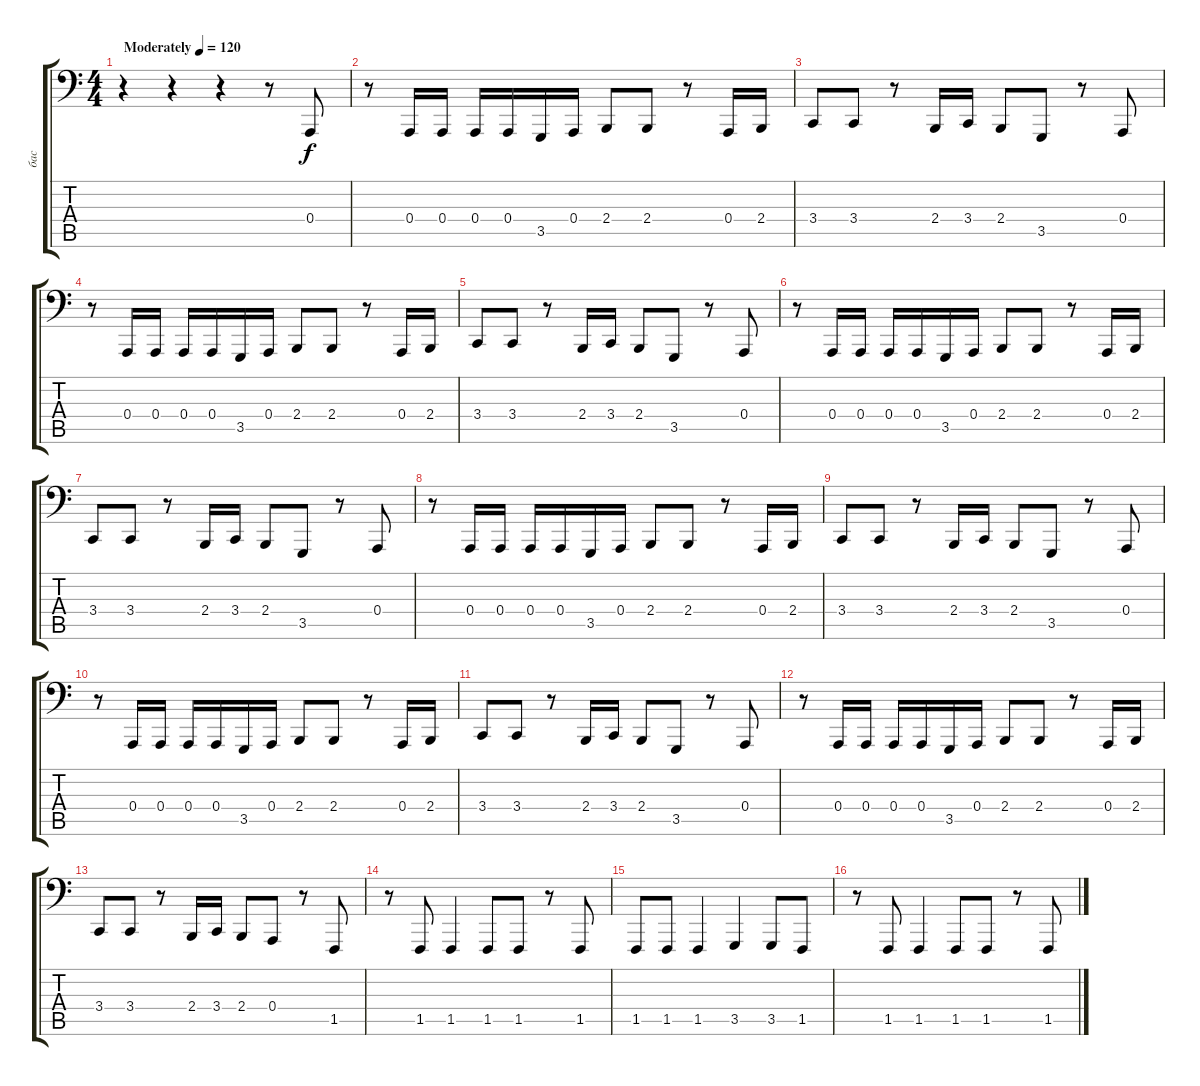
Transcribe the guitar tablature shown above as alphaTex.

\track ("бас" "бас") {instrument acousticgrandpiano}
\staff {score tabs}
\tuning (C3 G2 D2 A1 E1 C-1) {hide}
\ts (4 4)
\tempo (120 "Moderately")
\clef f4
\ks c
r.4{dy f instrument acousticgrandpiano} r.4 r.4 r.8 0.4.8 |
r.8 0.4.16 0.4.16 0.4.16 0.4.16 3.5.16 0.4.16 2.4.8 2.4.8 r.8 0.4.16 2.4.16 |
3.4.8 3.4.8 r.8 2.4.16 3.4.16 2.4.8 3.5.8 r.8 0.4.8 |
r.8 0.4.16 0.4.16 0.4.16 0.4.16 3.5.16 0.4.16 2.4.8 2.4.8 r.8 0.4.16 2.4.16 |
3.4.8 3.4.8 r.8 2.4.16 3.4.16 2.4.8 3.5.8 r.8 0.4.8 |
r.8 0.4.16 0.4.16 0.4.16 0.4.16 3.5.16 0.4.16 2.4.8 2.4.8 r.8 0.4.16 2.4.16 |
3.4.8 3.4.8 r.8 2.4.16 3.4.16 2.4.8 3.5.8 r.8 0.4.8 |
r.8 0.4.16 0.4.16 0.4.16 0.4.16 3.5.16 0.4.16 2.4.8 2.4.8 r.8 0.4.16 2.4.16 |
3.4.8 3.4.8 r.8 2.4.16 3.4.16 2.4.8 3.5.8 r.8 0.4.8 |
r.8 0.4.16 0.4.16 0.4.16 0.4.16 3.5.16 0.4.16 2.4.8 2.4.8 r.8 0.4.16 2.4.16 |
3.4.8 3.4.8 r.8 2.4.16 3.4.16 2.4.8 3.5.8 r.8 0.4.8 |
r.8 0.4.16 0.4.16 0.4.16 0.4.16 3.5.16 0.4.16 2.4.8 2.4.8 r.8 0.4.16 2.4.16 |
3.4.8 3.4.8 r.8 2.4.16 3.4.16 2.4.8 0.4.8 r.8 1.5.8 |
r.8 1.5.8 1.5.4 1.5.8 1.5.8 r.8 1.5.8 |
1.5.8 1.5.8 1.5.4 3.5.4 3.5.8 1.5.8 |
r.8 1.5.8 1.5.4 1.5.8 1.5.8 r.8 1.5.8
